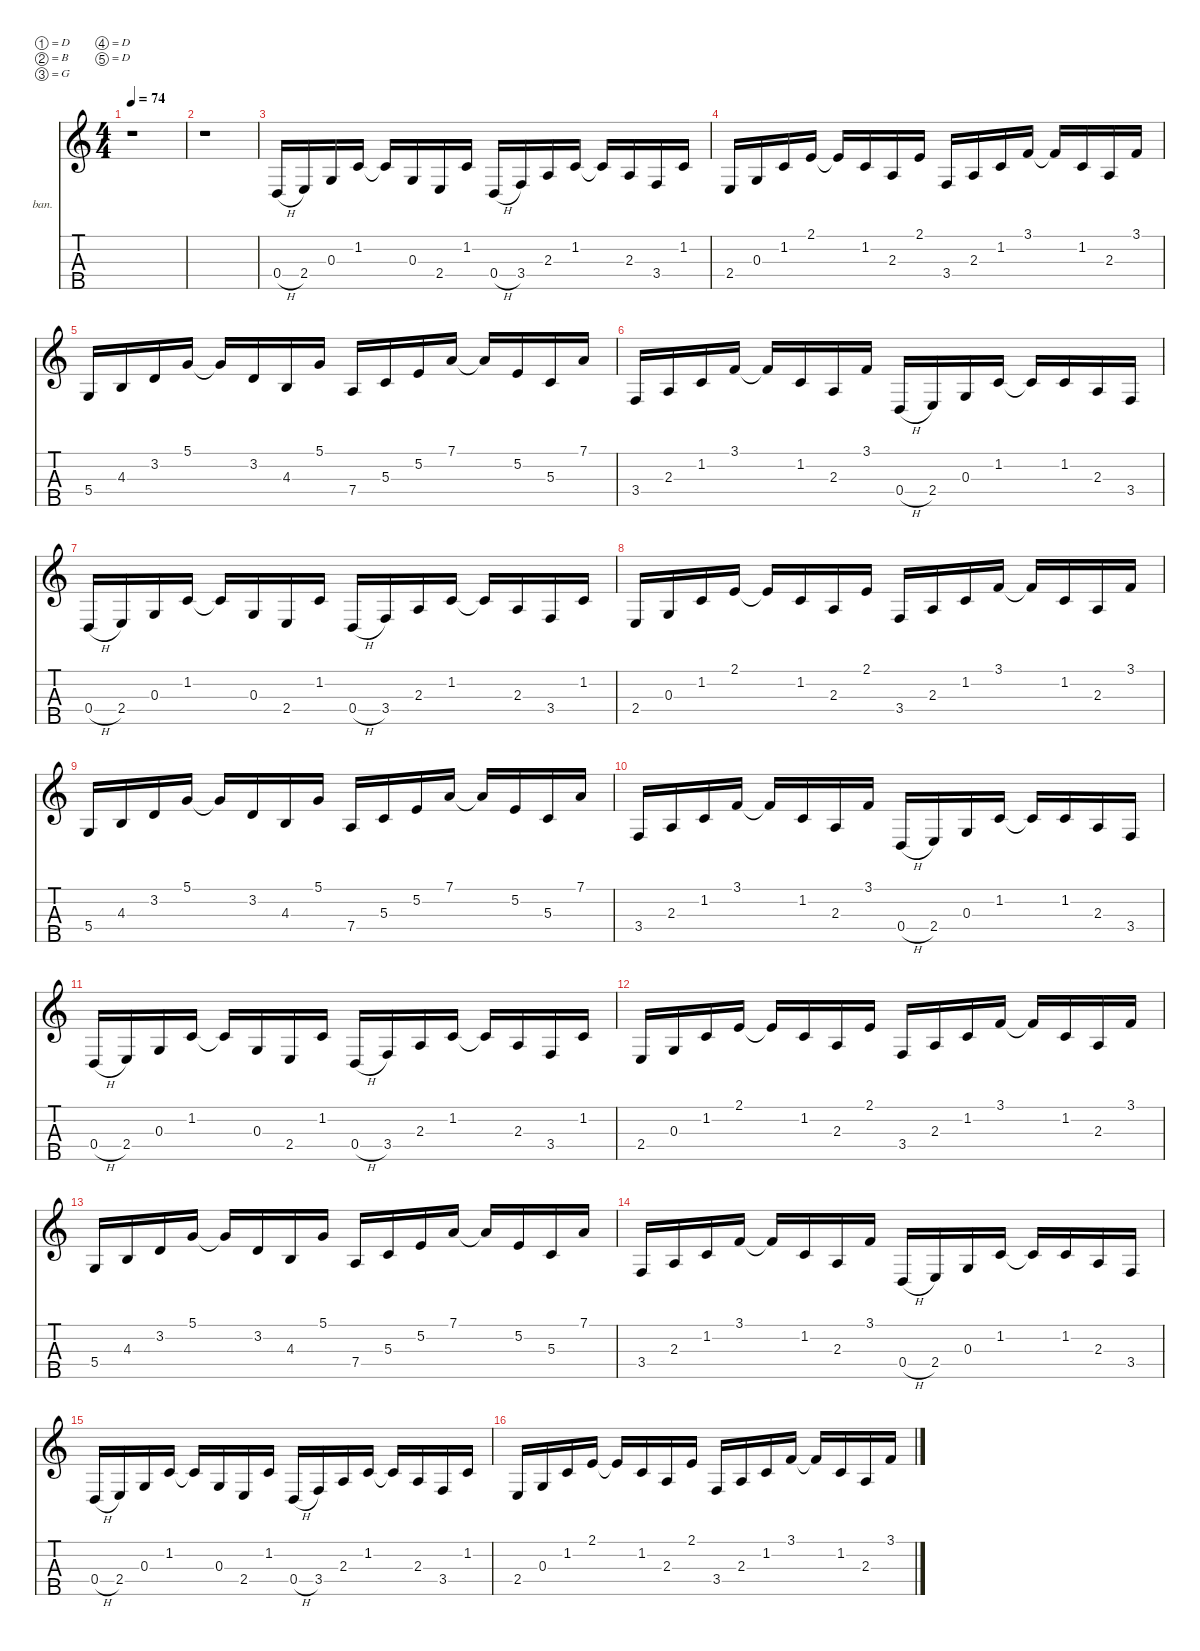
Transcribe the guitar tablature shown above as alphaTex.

\defaultSystemsLayout 4
\hideDynamics
\bracketExtendMode nobrackets
\firstSystemTrackNameOrientation horizontal
\otherSystemsTrackNameOrientation horizontal
\track ("joe banjo" "ban.") {instrument banjo}
\staff {score tabs}
\tuning (D4 B3 G3 D3 D4)
\ts (4 4)
\beaming (8 2 2 2 2)
\tempo 74
\clef g2
\ks c
r.1{dy f instrument banjo} |
r.1 |
0.4{h}.16 2.4.16 0.3.16 1.2.16 1.2{t}.16 0.3.16 2.4.16 1.2.16 0.4{h}.16 3.4.16 2.3.16 1.2.16 1.2{t}.16 2.3.16 3.4.16 1.2.16 |
2.4.16 0.3.16 1.2.16 2.1.16 2.1{t}.16 1.2.16 2.3.16 2.1.16 3.4.16 2.3.16 1.2.16 3.1.16 3.1{t}.16 1.2.16 2.3.16 3.1.16 |
5.4.16 4.3.16 3.2.16 5.1.16 5.1{t}.16 3.2.16 4.3.16 5.1.16 7.4.16 5.3.16 5.2.16 7.1.16 7.1{t}.16 5.2.16 5.3.16 7.1.16 |
3.4.16 2.3.16 1.2.16 3.1.16 3.1{t}.16 1.2.16 2.3.16 3.1.16 0.4{h}.16 2.4.16 0.3.16 1.2.16 1.2{t}.16 1.2.16 2.3.16 3.4.16 |
0.4{h}.16 2.4.16 0.3.16 1.2.16 1.2{t}.16 0.3.16 2.4.16 1.2.16 0.4{h}.16 3.4.16 2.3.16 1.2.16 1.2{t}.16 2.3.16 3.4.16 1.2.16 |
2.4.16 0.3.16 1.2.16 2.1.16 2.1{t}.16 1.2.16 2.3.16 2.1.16 3.4.16 2.3.16 1.2.16 3.1.16 3.1{t}.16 1.2.16 2.3.16 3.1.16 |
5.4.16 4.3.16 3.2.16 5.1.16 5.1{t}.16 3.2.16 4.3.16 5.1.16 7.4.16 5.3.16 5.2.16 7.1.16 7.1{t}.16 5.2.16 5.3.16 7.1.16 |
3.4.16 2.3.16 1.2.16 3.1.16 3.1{t}.16 1.2.16 2.3.16 3.1.16 0.4{h}.16 2.4.16 0.3.16 1.2.16 1.2{t}.16 1.2.16 2.3.16 3.4.16 |
0.4{h}.16 2.4.16 0.3.16 1.2.16 1.2{t}.16 0.3.16 2.4.16 1.2.16 0.4{h}.16 3.4.16 2.3.16 1.2.16 1.2{t}.16 2.3.16 3.4.16 1.2.16 |
2.4.16 0.3.16 1.2.16 2.1.16 2.1{t}.16 1.2.16 2.3.16 2.1.16 3.4.16 2.3.16 1.2.16 3.1.16 3.1{t}.16 1.2.16 2.3.16 3.1.16 |
5.4.16 4.3.16 3.2.16 5.1.16 5.1{t}.16 3.2.16 4.3.16 5.1.16 7.4.16 5.3.16 5.2.16 7.1.16 7.1{t}.16 5.2.16 5.3.16 7.1.16 |
3.4.16 2.3.16 1.2.16 3.1.16 3.1{t}.16 1.2.16 2.3.16 3.1.16 0.4{h}.16 2.4.16 0.3.16 1.2.16 1.2{t}.16 1.2.16 2.3.16 3.4.16 |
0.4{h}.16 2.4.16 0.3.16 1.2.16 1.2{t}.16 0.3.16 2.4.16 1.2.16 0.4{h}.16 3.4.16 2.3.16 1.2.16 1.2{t}.16 2.3.16 3.4.16 1.2.16 |
2.4.16 0.3.16 1.2.16 2.1.16 2.1{t}.16 1.2.16 2.3.16 2.1.16 3.4.16 2.3.16 1.2.16 3.1.16 3.1{t}.16 1.2.16 2.3.16 3.1.16
